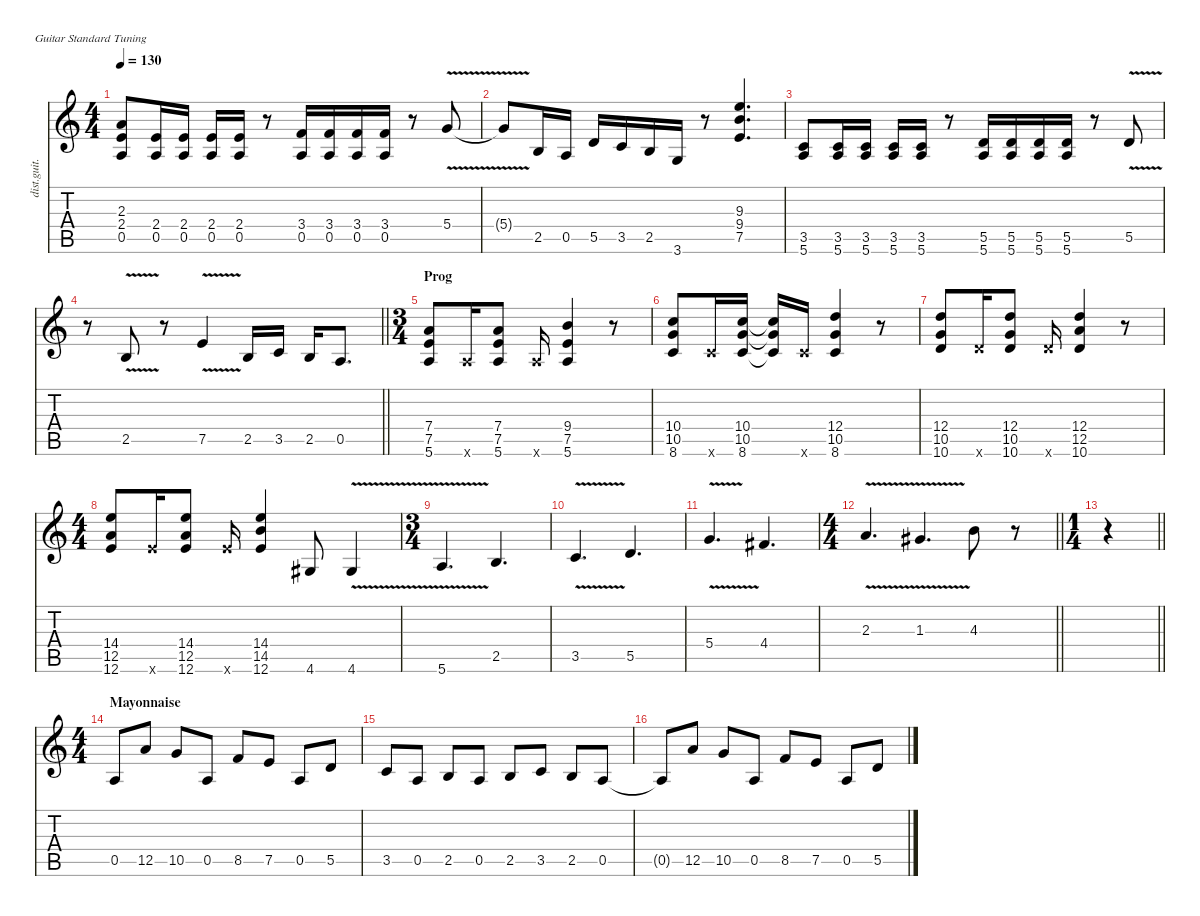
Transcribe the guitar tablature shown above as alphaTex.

\defaultSystemsLayout 4
\hideDynamics
\bracketExtendMode nobrackets
\track ("Hichem" "dist.guit.") {instrument distortionguitar}
\staff {score tabs}
\tuning (E4 B3 G3 D3 A2 E2)
\voice
\ts (4 4)
\tempo 130
\clef g2
\ks c
(2.3 2.4 0.5).8{dy f} (2.4 0.5).16 (2.4 0.5).16 (2.4 0.5).16 (2.4 0.5).16 r.8 (3.4 0.5).16 (3.4 0.5).16 (3.4 0.5).16 (3.4 0.5).16 r.8 5.4{v}.8 |
5.4{v t}.8 2.5.16 0.5.16 5.5.16 3.5.16 2.5.16 3.6.16 r.8 (9.3 9.4 7.5).4{d} |
(3.5 5.6).8 (3.5 5.6).16 (3.5 5.6).16 (3.5 5.6).16 (3.5 5.6).16 r.8 (5.5 5.6).16 (5.5 5.6).16 (5.5 5.6).16 (5.5 5.6).16 r.8 5.5{v}.8 |
\barLineRight lightlight
r.8 2.5{v}.8 r.8 7.5{v}.4 2.5.16 3.5.16 2.5.16 0.5.8{d} |
\ts (3 4)
\beaming (8 2 2 2)
\section ("" "Prog")
(7.4 7.5 5.6).8 5.6{x}.16 (7.4 7.5 5.6).8 5.6{x}.16 (9.4 7.5 5.6).4 r.8 |
(10.4 10.5 8.6).8 8.6{x}.16 (10.4 10.5 8.6).16 (10.4{t} 10.5{t} 8.6{t}).16 8.6{x}.16 (12.4 10.5 8.6).4 r.8 |
(12.4 10.5 10.6).8 10.6{x}.16 (12.4 10.5 10.6).8 10.6{x}.16 (12.4 12.5 10.6).4 r.8 |
\ts (4 4)
\beaming (8 2 2 2 2)
(14.4 12.5 12.6).8 12.6{x}.16 (14.4 12.5 12.6).8 12.6{x}.16 (14.4 14.5 12.6).4 4.6{acc #}.8 4.6{v acc #}.4 |
\ts (3 4)
\beaming (8 2 2 2)
5.6{v}.4{d} 2.5.4{d} |
3.5{v}.4{d} 5.5.4{d} |
\beaming (8 6 4)
5.4{v}.4{d} 4.4{acc #}.4{d} |
\ts (4 4)
\beaming (8 6 4)
\barLineRight lightlight
2.3{v}.4{d} 1.3{v acc #}.4{d} 4.3.8 r.8 |
\ts (1 4)
\beaming (8 2)
\barLineRight lightlight
r.4 |
\ts (4 4)
\beaming (8 2 2 2 2)
\section ("" "Mayonnaise")
0.5.8 12.5.8 10.5.8 0.5.8 8.5.8 7.5.8 0.5.8 5.5.8 |
3.5.8 0.5.8 2.5.8 0.5.8 2.5.8 3.5.8 2.5.8 0.5.8 |
0.5{t}.8 12.5.8 10.5.8 0.5.8 8.5.8 7.5.8 0.5.8 5.5.8
\voice
\clef g2
\ottava regular
\simile none
\ks c
|
|
|
\barLineRight lightlight
|
|
|
|
|
|
|
|
\barLineRight lightlight
|
\barLineRight lightlight
r.4{dy mf} |
|
|
